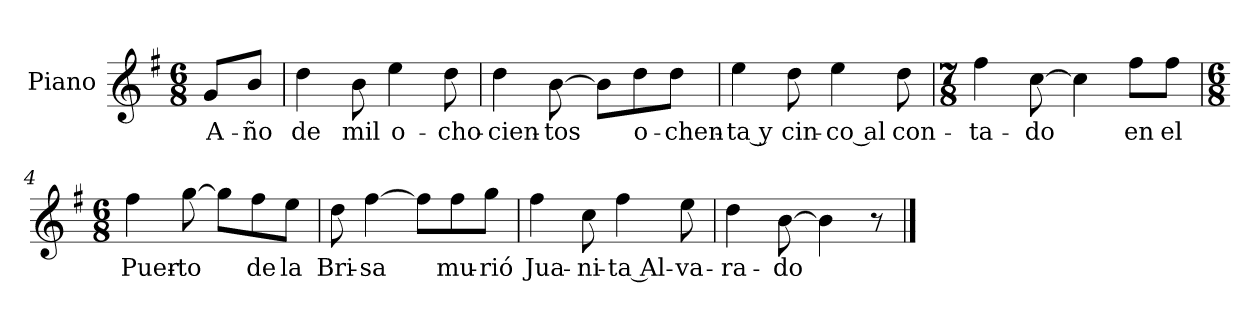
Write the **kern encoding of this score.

**kern	**text
*part1	*part1
*staff1	*staff1
*I"Piano	*
*I'Pno.	*
*clefG2	*
*k[f#]	*
*G:	*
*M6/8	*
=	=
8g/L	A-
8b/J	-ño
=	=
4dd\	de
8b\	mil
4ee\	o-
8dd\	-cho-
=1	=1
4dd\	-cien-
[8b\	-tos
8b\L]	.
8dd\	o-
8dd\J	-chen-
=2	=2
4ee\	-ta y
8dd\	cin-
4ee\	-co al
8dd\	con-
=3	=3
*M7/8	*
4ff#\	-ta-
[8cc\	-do
4cc\]	.
8ff#\L	en
8ff#\J	el
=4	=4
*M6/8	*
4ff#\	Puer-
[8gg\	-to
8gg\L]	.
8ff#\	de
8ee\J	la
=5	=5
8dd\	Bri-
[4ff#\	-sa
8ff#\L]	.
8ff#\	mu-
8gg\J	-rió
=6	=6
4ff#\	Jua-
8cc\	-ni-
4ff#\	-ta Al-
8ee\	-va-
=7	=7
4dd\	-ra-
[8b\	-do
4b\]	.
8r	.
==	==
*-	*-
